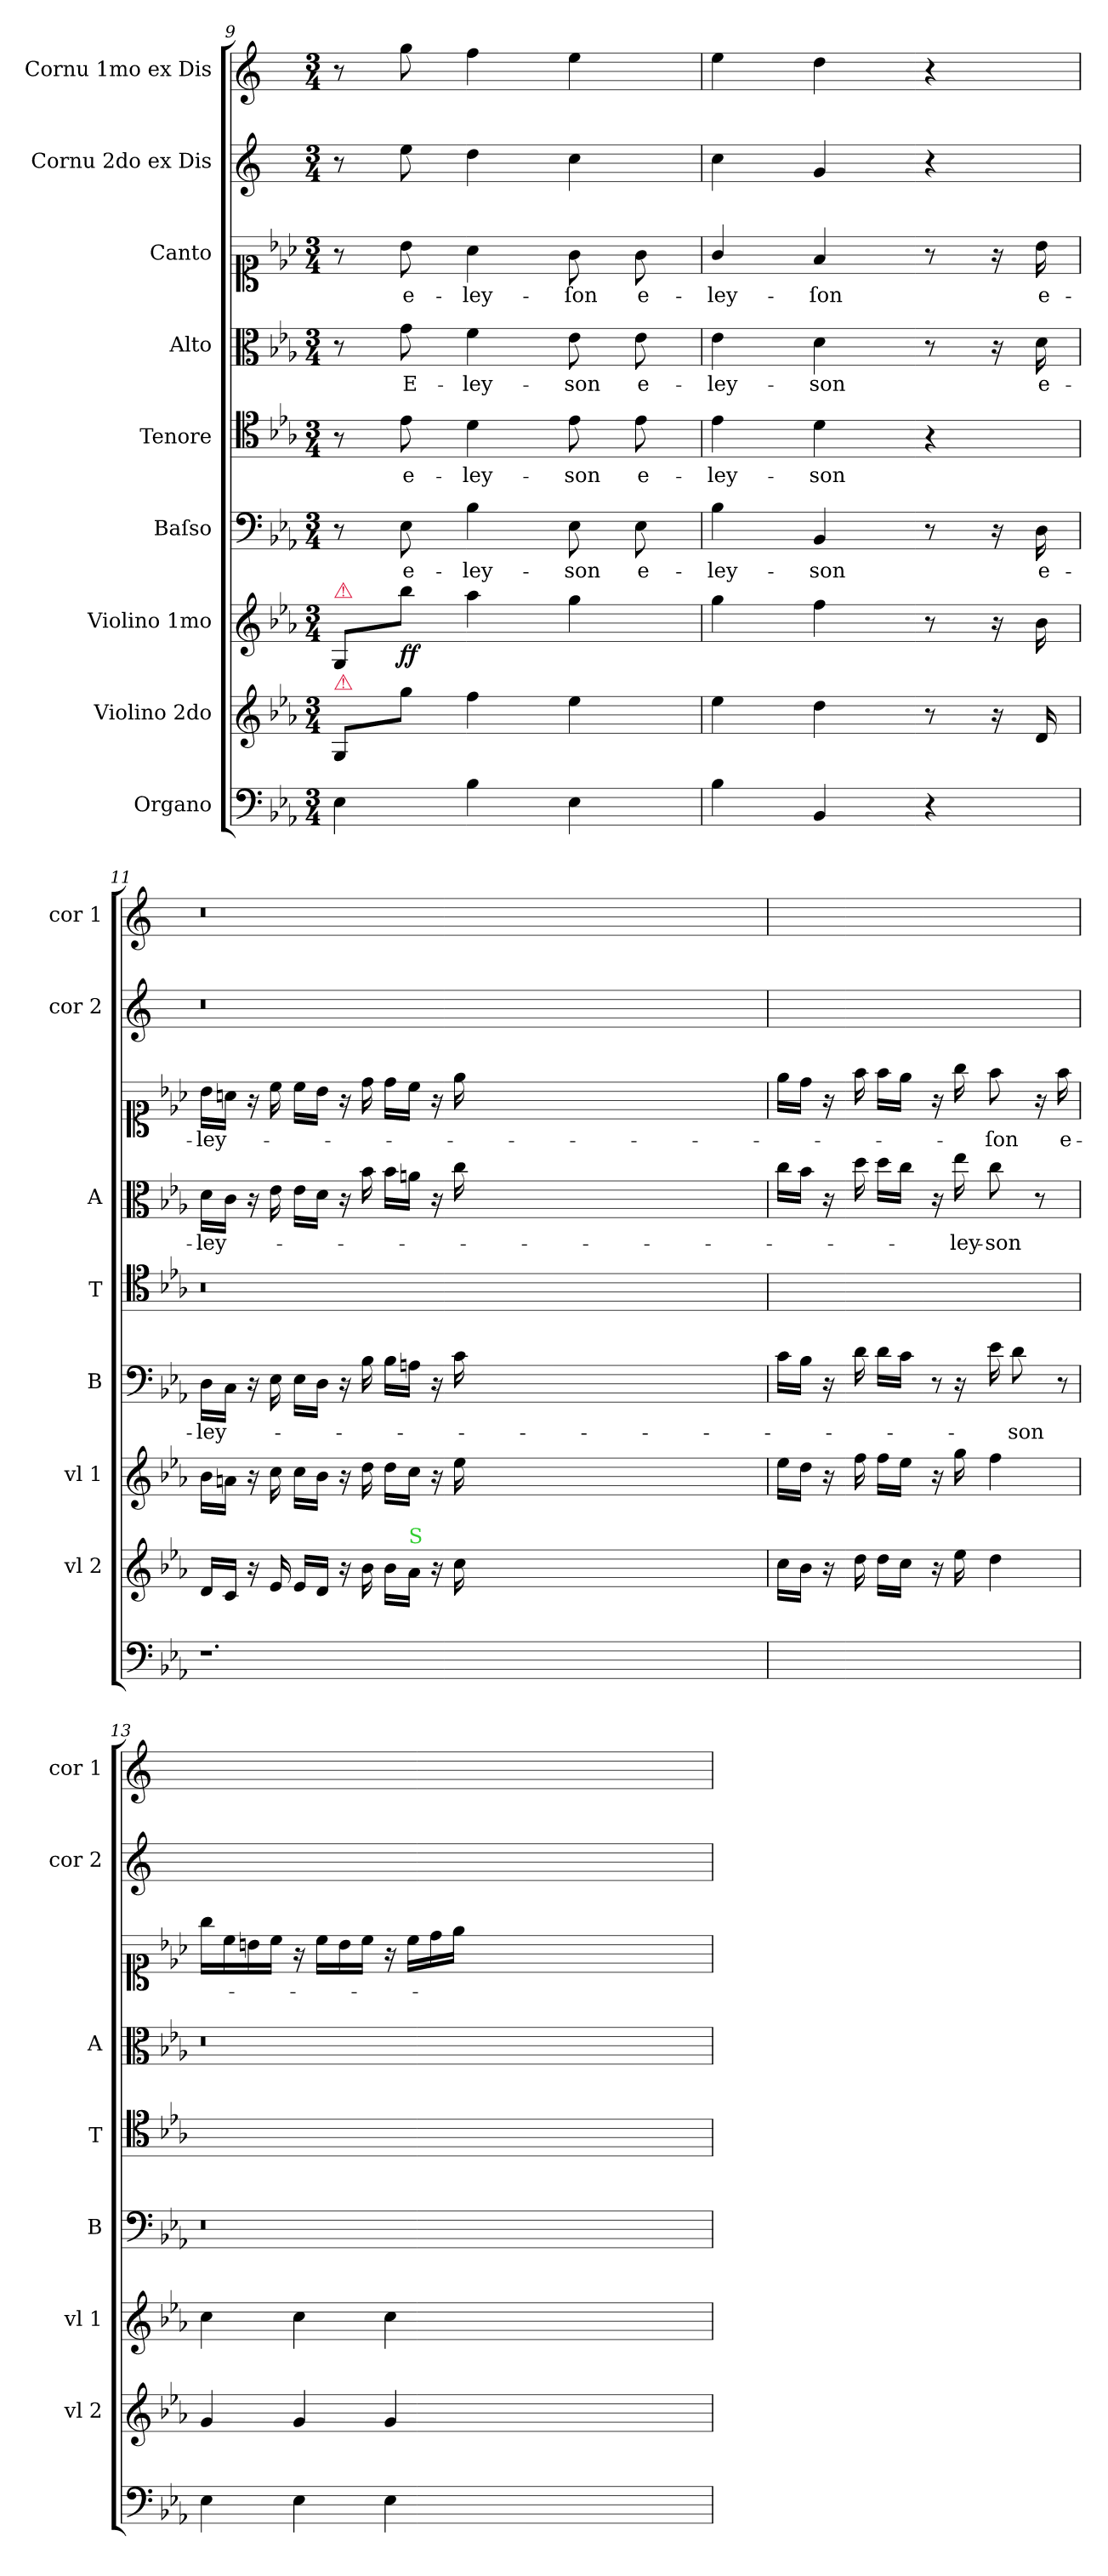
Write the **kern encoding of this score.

**kern	**kern	**dynam	**kern	**dynam	**kern	**text	**kern	**text	**kern	**text	**kern	**text	**kern	**kern
*part9	*part8	*part8	*part7	*part7	*part6	*part6	*part5	*part5	*part4	*part4	*part3	*part3	*part2	*part1
*staff9	*staff8	*staff8	*staff7	*staff7	*staff6	*staff6	*staff5	*staff5	*staff4	*staff4	*staff3	*staff3	*staff2	*staff1
*I"Organo	*I"Violino 2do	*	*I"Violino 1mo	*	*I"Baſso	*	*I"Tenore	*	*I"Alto	*	*I"Canto	*	*I"Cornu 2do ex Dis	*I"Cornu 1mo ex Dis
*	*I'vl 2	*	*I'vl 1	*	*I'B	*	*I'T	*	*I'A	*	*	*	*I'cor 2	*I'cor 1
*clefF4	*clefG2	*	*clefG2	*	*clefF4	*	*clefC4	*	*clefC3	*	*clefC1	*	*clefG2	*clefG2
*	*	*	*	*	*	*	*	*	*	*	*	*	*ITrd-2c-3	*ITrd-2c-3
*k[b-e-a-]	*k[b-e-a-]	*	*k[b-e-a-]	*	*k[b-e-a-]	*	*k[b-e-a-]	*	*k[b-e-a-]	*	*k[b-e-a-]	*	*k[b-e-a-]	*k[b-e-a-]
*M3/4	*M3/4	*	*M3/4	*	*M3/4	*	*M3/4	*	*M3/4	*	*M3/4	*	*M3/4	*M3/4
=9	=9	=9	=9	=9	=9	=9	=9	=9	=9	=9	=9	=9	=9	=9
!	!	!	!LO:TX:a:color=crimson:t=⚠	!	!	!	!	!	!	!	!	!	!	!
!	!LO:TX:a:color=crimson:t=⚠	!	!	!	!	!	!	!	!	!	!	!	!	!
!	!	!LO:DY:b:rj	!	!	!	!	!	!	!	!	!	!	!	!
4E-\	8G/L	ffr	8G/L	.	8r	.	8r	.	8r	.	8r	.	8r	8r
.	8gg\J	.	8bb-\J	ff	8E-\	e-	8e-\	e-	8g\	E-	8b-\	e-	8gg\	8bb-\
4B-\	4ff\	.	4aa-\	.	4B-\	-ley-	4d\	-ley-	4f\	-ley-	4a-\	-ley-	4ff\	4aa-\
4E-\	4ee-\	.	4gg\	.	8E-\	-son	8e-\	-son	8e-\	-son	8g\	-ſon	4ee-\	4gg\
.	.	.	.	.	8E-\	e-	8e-\	e-	8e-\	e-	8g\	e-	.	.
=10	=10	=10	=10	=10	=10	=10	=10	=10	=10	=10	=10	=10	=10	=10
4B-\	4ee-\	.	4gg\	.	4B-\	-ley-	4e-\	-ley-	4e-\	-ley-	4g/	-ley-	4ee-\	4gg\
4BB-/	4dd\	.	4ff\	.	4BB-/	-son	4d\	-son	4d\	-son	4f/	-ſon	4b-/	4ff\
=-	=-	=-	=-	=-	=-	=-	=-	=-	=-	=-	=-	=-	=-	=-
4r	8r	.	8r	.	8r	.	4r	.	8r	.	8r	.	4r	4r
.	16r	.	16r	.	16r	.	.	.	16r	.	16r	.	.	.
.	16d/	.	16b-\	.	16D\	e-	.	.	16d\	e-	16b-\	e-	.	.
=11	=11	=11	=11	=11	=11	=11	=11	=11	=11	=11	=11	=11	=11	=11
1.r	16d/LL	.	16b-\LL	.	16D\LL	-ley-	0.r	.	16d\LL	-ley-	16b-\LL	-ley-	0.r	0.r
.	16c/JJ	.	16an\JJ	.	16C\JJ	.	.	.	16c\JJ	.	16an\JJ	.	.	.
.	16r	.	16r	.	16r	.	.	.	16r	.	16r	.	.	.
.	16e-/	.	16cc\	.	16E-\	.	.	.	16e-\	.	16cc\	.	.	.
.	16e-/LL	.	16cc\LL	.	16E-\LL	.	.	.	16e-\LL	.	16cc\LL	.	.	.
.	16d/JJ	.	16b-\JJ	.	16D\JJ	.	.	.	16d\JJ	.	16b-\JJ	.	.	.
.	16r	.	16r	.	16r	.	.	.	16r	.	16r	.	.	.
.	16b-\	.	16dd\	.	16B-\	.	.	.	16b-\	.	16dd\	.	.	.
.	16b-\LL	.	16dd\LL	.	16B-\LL	.	.	.	16b-\LL	.	16dd\LL	.	.	.
!	!LO:TX:a:color=limegreen:t=S	!	!	!	!	!	!	!	!	!	!	!	!	!
.	16a-\JJ	.	16cc\JJ	.	16An\JJ	.	.	.	16an\JJ	.	16cc\JJ	.	.	.
.	16r	.	16r	.	16r	.	.	.	16r	.	16r	.	.	.
.	16cc\	.	16ee-\	.	16c\	.	.	.	16cc\	.	16ee-\	.	.	.
.	0ryy	.	0ryy	.	0ryy	.	.	.	0ryy	.	0ryy	.	.	.
1.ryy	.	.	.	.	.	.	.	.	.	.	.	.	.	.
.	4ryy	.	4ryy	.	4ryy	.	.	.	4ryy	.	4ryy	.	.	.
=12	=12	=12	=12	=12	=12	=12	=12	=12	=12	=12	=12	=12	=12	=12
8.ryy	16cc\LL	.	16ee-\LL	.	16c\LL	.	8.ryy	.	16cc\LL	.	16ee-\LL	.	8.ryy	8.ryy
.	16b-\JJ	.	16dd\JJ	.	16B-\JJ	.	.	.	16b-\JJ	.	16dd\JJ	.	.	.
.	16r	.	16r	.	16r	.	.	.	16r	.	16r	.	.	.
=-	=-	=-	=-	=-	=-	=-	=-	=-	=-	=-	=-	=-	=-	=-
8.ryy	16dd\	.	16ff\	.	16d\	.	8.ryy	.	16dd\	.	16ff\	.	8.ryy	8.ryy
.	16dd\LL	.	16ff\LL	.	16d\LL	.	.	.	16dd\LL	.	16ff\LL	.	.	.
.	16cc\JJ	.	16ee-\JJ	.	16c\JJ	.	.	.	16cc\JJ	.	16ee-\JJ	.	.	.
=-	=-	=-	=-	=-	=-	=-	=-	=-	=-	=-	=-	=-	=-	=-
!	!	!	!	!	!LO:N:vis=8	!	!	!	!	!	!	!	!	!
4.ryy	16r	.	16r	.	16r	.	4.ryy	.	16r	.	16r	.	4.ryy	4.ryy
.	16ee-\	.	16gg\	.	16r	.	.	.	16ee-\	-ley-	16gg\	.	.	.
.	4dd\	.	4ff\	.	16e-\	.	.	.	8cc\	-son	8ff\	-ſon	.	.
.	.	.	.	.	8d\	-son	.	.	.	.	.	.	.	.
.	.	.	.	.	.	.	.	.	8r	.	16r	.	.	.
!	!	!	!	!	!LO:N:vis=8	!	!	!	!	!	!	!	!	!
.	.	.	.	.	16r	.	.	.	.	.	16ff\	e-	.	.
=13	=13	=13	=13	=13	=13	=13	=13	=13	=13	=13	=13	=13	=13	=13
4E-\	4g/	.	4cc\	.	0.r	.	0.ryy	.	0.r	.	16gg\LL	.	0.ryy	0.ryy
.	.	.	.	.	.	.	.	.	.	.	16cc\	.	.	.
.	.	.	.	.	.	.	.	.	.	.	16bn\	.	.	.
.	.	.	.	.	.	.	.	.	.	.	16cc\JJ	.	.	.
4E-\	4g/	.	4cc\	.	.	.	.	.	.	.	16r	.	.	.
.	.	.	.	.	.	.	.	.	.	.	16cc\LL	.	.	.
.	.	.	.	.	.	.	.	.	.	.	16b\	.	.	.
.	.	.	.	.	.	.	.	.	.	.	16cc\JJ	.	.	.
4E-\	4g/	.	4cc\	.	.	.	.	.	.	.	16r	.	.	.
.	.	.	.	.	.	.	.	.	.	.	16cc\LL	.	.	.
.	.	.	.	.	.	.	.	.	.	.	16dd\	.	.	.
.	.	.	.	.	.	.	.	.	.	.	16ee-\JJ	.	.	.
0ryy	0ryy	.	0ryy	.	.	.	.	.	.	.	0ryy	.	.	.
4ryy	4ryy	.	4ryy	.	.	.	.	.	.	.	4ryy	.	.	.
=	=	=	=	=	=	=	=	=	=	=	=	=	=	=
*-	*-	*-	*-	*-	*-	*-	*-	*-	*-	*-	*-	*-	*-	*-
